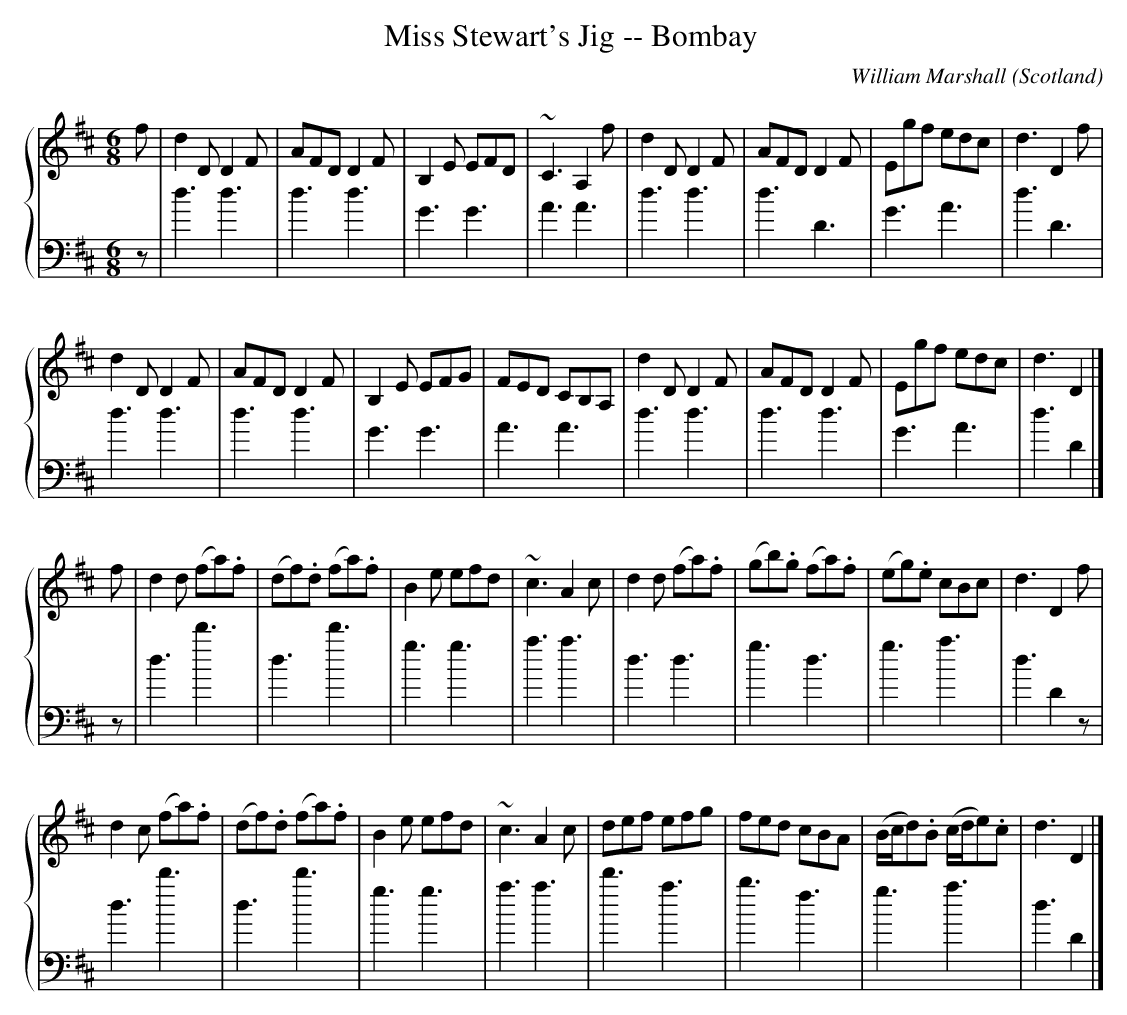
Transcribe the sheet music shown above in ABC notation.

X:1
T:Miss Stewart's Jig -- Bombay
C:William Marshall
L:1/8
M:6/8
O:Scotland
K:D
%%staves {1 2}
V:1
f | \
d2 D D2 F | AFD D2 F | B,2 E EFD | ~C3 A,2 f | \
d2 D D2 F | AFD D2 F | Egf edc | d3 D2 f |
d2 D D2 F | AFD D2 F | B,2 E EFG | FED CB,A, | \
d2 D D2 F | AFD D2 F | Egf edc | d3 D2  |]
f | \
d2d (fa).f | (df).d (fa).f | B2 e efd | ~c3 A2c | \
d2d (fa).f | (gb).g (fa).f | (eg).e cBc | d3 D2 f |
d2c (fa).f | (df).d (fa).f | B2e efd | ~c3 A2 c | \
def efg | fed cBA | (B/c/d).B (c/d/e).c | d3 D2 |]
V:2 clef=bass
z | \
d3d3 | d3d3 | G3G3 | A3A3 | d3d3 | d3D3 | G3A3 | d3D3 | \
d3d3 | d3d3 | G3G3 | A3A3 | d3d3 | d3d3 | G3A3 | d3D2 |] \
z | \
d3d'3 | d3d'3 | g3g3 | a3a3 | d3d3 | g3d3 | g3a3 | d3D2z | \
d3d'3 | d3d'3 | g3g3 | a3a3 | d'3a3 | b3f3 | g3a3 | d3D2 |]
